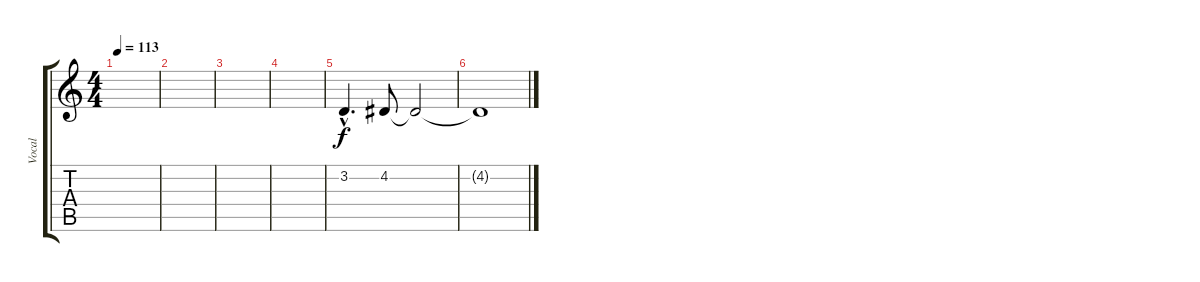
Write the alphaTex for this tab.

\track ("Vocal" "Vocal") {instrument piccolo}
\staff {score tabs}
\tuning (E4 B3 G3 D3 A2 E2) {hide}
\ts (4 4)
\tempo 113
\clef g2
\ks c
|
|
|
|
3.2{hac}.4{d} 4.2.8 4.2{t}.2 |
4.2{t}.1
